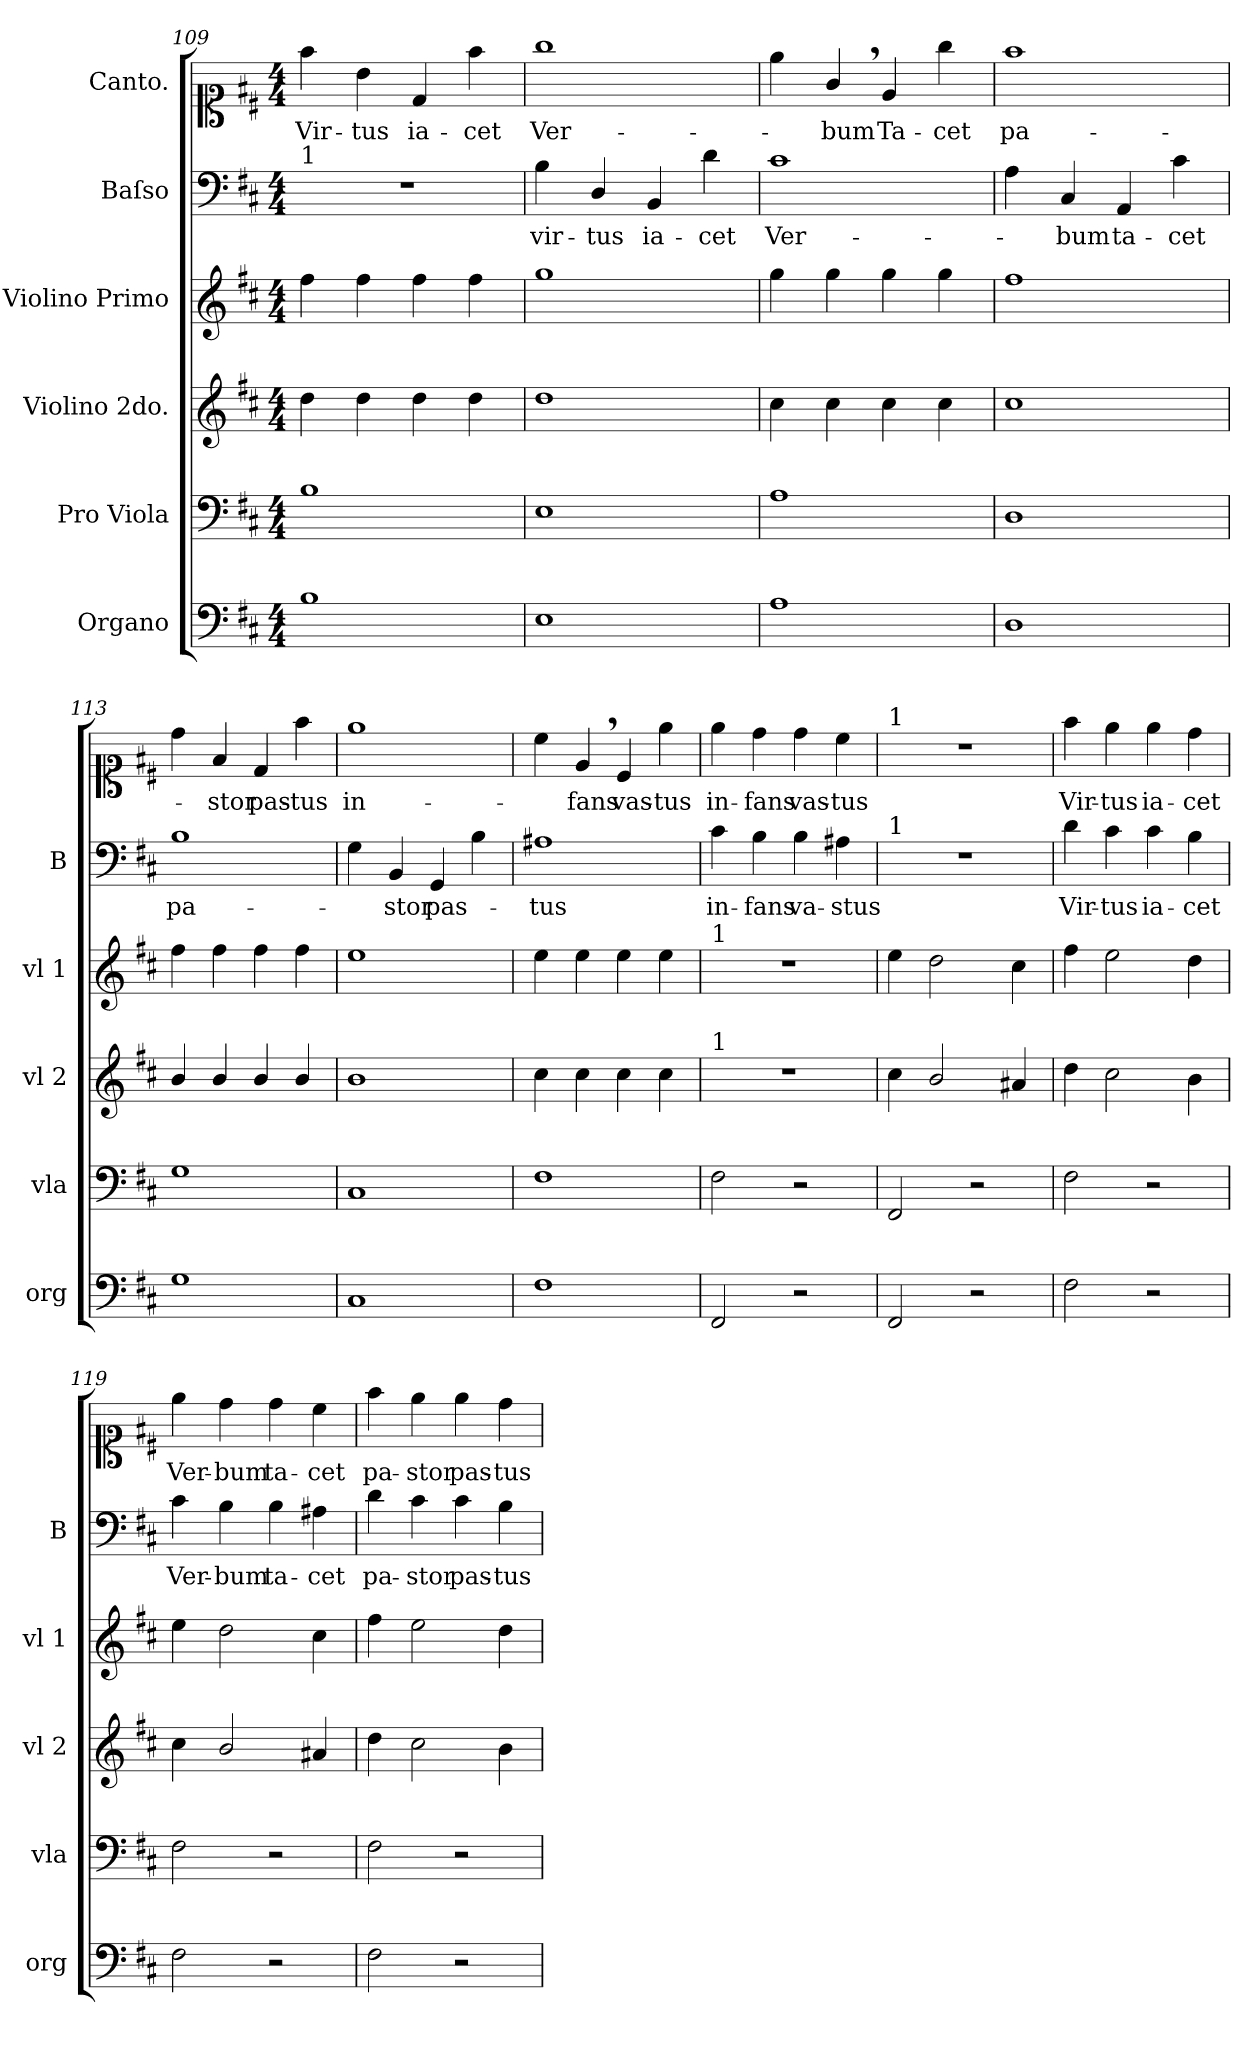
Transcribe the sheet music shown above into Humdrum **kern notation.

**kern	**kern	**kern	**kern	**kern	**text	**kern	**text
*part6	*part5	*part4	*part3	*part2	*part2	*part1	*part1
*staff6	*staff5	*staff4	*staff3	*staff2	*staff2	*staff1	*staff1
*I"Organo	*I"Pro Viola	*I"Violino 2do.	*I"Violino Primo	*I"Baſso	*	*I"Canto.	*
*I'org	*I'vla	*I'vl 2	*I'vl 1	*I'B	*	*	*
*clefF4	*clefF4	*clefG2	*clefG2	*clefF4	*	*clefC1	*
*k[f#c#]	*k[f#c#]	*k[f#c#]	*k[f#c#]	*k[f#c#]	*	*k[f#c#]	*
*D:	*D:	*D:	*D:	*D:	*	*D:	*
*M4/4	*M4/4	*M4/4	*M4/4	*M4/4	*	*M4/4	*
=109	=109	=109	=109	=109	=109	=109	=109
!	!	!	!	!LO:TX:a:t=1	!	!	!
1B	1B	4dd\	4ff#\	1r	.	4ff#\	Vir-
.	.	4dd\	4ff#\	.	.	4b\	-tus
.	.	4dd\	4ff#\	.	.	4d/	ia-
.	.	4dd\	4ff#\	.	.	4ff#\	-cet
=110	=110	=110	=110	=110	=110	=110	=110
1E	1E	1dd	1gg	4B\	vir-	1gg	Ver-
.	.	.	.	4D/	-tus	.	.
.	.	.	.	4BB/	ia-	.	.
.	.	.	.	4d\	-cet	.	.
=111	=111	=111	=111	=111	=111	=111	=111
1A	1A	4cc#\	4gg\	1c#	Ver-	4ee\	.
.	.	4cc#\	4gg\	.	.	4g,</	-bum
.	.	4cc#\	4gg\	.	.	4e/	Ta-
.	.	4cc#\	4gg\	.	.	4gg\	-cet
=112	=112	=112	=112	=112	=112	=112	=112
1D	1D	1cc#	1ff#	4A\	.	1ff#	pa-
.	.	.	.	4C#/	-bum	.	.
.	.	.	.	4AA/	ta-	.	.
.	.	.	.	4c#\	-cet	.	.
=113	=113	=113	=113	=113	=113	=113	=113
1G	1G	4b/	4ff#\	1B	pa-	4dd\	.
.	.	4b/	4ff#\	.	.	4f#/	-stor
.	.	4b/	4ff#\	.	.	4d/	pas-
.	.	4b/	4ff#\	.	.	4ff#\	-tus
=114	=114	=114	=114	=114	=114	=114	=114
1C#	1C#	1b	1ee	4G\	.	1ee	in-
.	.	.	.	4BB/	-stor	.	.
.	.	.	.	4GG/	pas-	.	.
.	.	.	.	4B\	.	.	.
=115	=115	=115	=115	=115	=115	=115	=115
1F#	1F#	4cc#\	4ee\	1A#X	-tus	4cc#\	.
.	.	4cc#\	4ee\	.	.	4e,/	-fans
.	.	4cc#\	4ee\	.	.	4c#/	vas-
.	.	4cc#\	4ee\	.	.	4ee\	-tus
=116	=116	=116	=116	=116	=116	=116	=116
!	!	!	!LO:TX:a:t=1	!	!	!	!
!	!	!LO:TX:a:t=1	!	!	!	!	!
2FF#/	2F#\	1r	1r	4c#\	in-	4ee\	in-
.	.	.	.	4B\	-fans	4dd\	-fans
2r	2r	.	.	4B\	va-	4dd\	vas-
.	.	.	.	4A#X\	-stus	4cc#\	-tus
=117	=117	=117	=117	=117	=117	=117	=117
!	!	!	!	!	!	!LO:TX:a:t=1	!
!	!	!	!	!LO:TX:a:t=1	!	!	!
2FF#/	2FF#/	4cc#\	4ee\	1r	.	1r	.
.	.	2b/	2dd\	.	.	.	.
2r	2r	.	.	.	.	.	.
.	.	4a#X/	4cc#\	.	.	.	.
=118	=118	=118	=118	=118	=118	=118	=118
2F#\	2F#\	4dd\	4ff#\	4d\	Vir-	4ff#\	Vir-
.	.	2cc#\	2ee\	4c#\	-tus	4ee\	-tus
2r	2r	.	.	4c#\	ia-	4ee\	ia-
.	.	4b\	4dd\	4B\	-cet	4dd\	-cet
=119	=119	=119	=119	=119	=119	=119	=119
2F#\	2F#\	4cc#\	4ee\	4c#\	Ver-	4ee\	Ver-
.	.	2b/	2dd\	4B\	-bum	4dd\	-bum
2r	2r	.	.	4B\	ta-	4dd\	ta-
.	.	4a#X/	4cc#\	4A#X\	-cet	4cc#\	-cet
=120	=120	=120	=120	=120	=120	=120	=120
2F#\	2F#\	4dd\	4ff#\	4d\	pa-	4ff#\	pa-
.	.	2cc#\	2ee\	4c#\	-stor	4ee\	-stor
2r	2r	.	.	4c#\	pas-	4ee\	pas-
.	.	4b\	4dd\	4B\	-tus	4dd\	-tus
=	=	=	=	=	=	=	=
*-	*-	*-	*-	*-	*-	*-	*-
